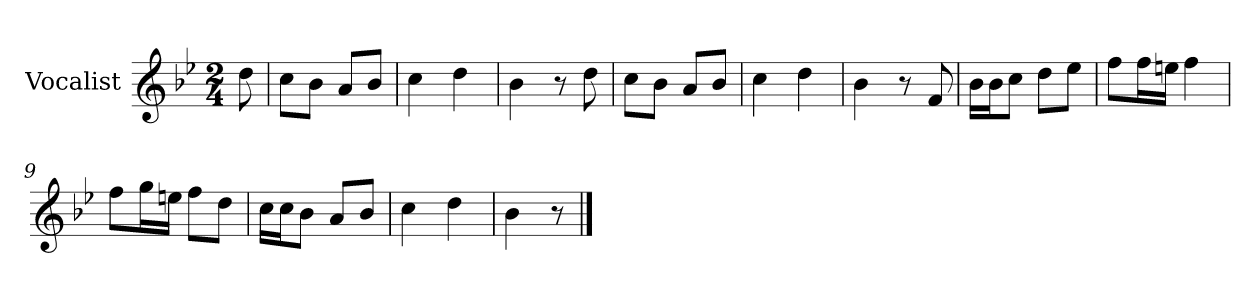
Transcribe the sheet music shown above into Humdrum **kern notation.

**kern
*part1
*staff1
*I"Vocalist
*k[b-e-]
*B-:
*M2/4
=
8dd
=1
8ccL
8b-J
8aL
8b-J
=2
4cc
4dd
=3
4b-
8r
8dd
=4
8ccL
8b-J
8aL
8b-J
=5
4cc
4dd
=6
4b-
8r
8f
=7
16b-LL
16b-J
8ccJ
8ddL
8ee-J
=8
8ffL
16ffL
16eenJJ
4ff
=9
8ffL
16ggL
16eenJJ
8ffL
8ddJ
=10
16ccLL
16ccJ
8b-J
8aL
8b-J
=11
4cc
4dd
=12
4b-
8r
==
*-
